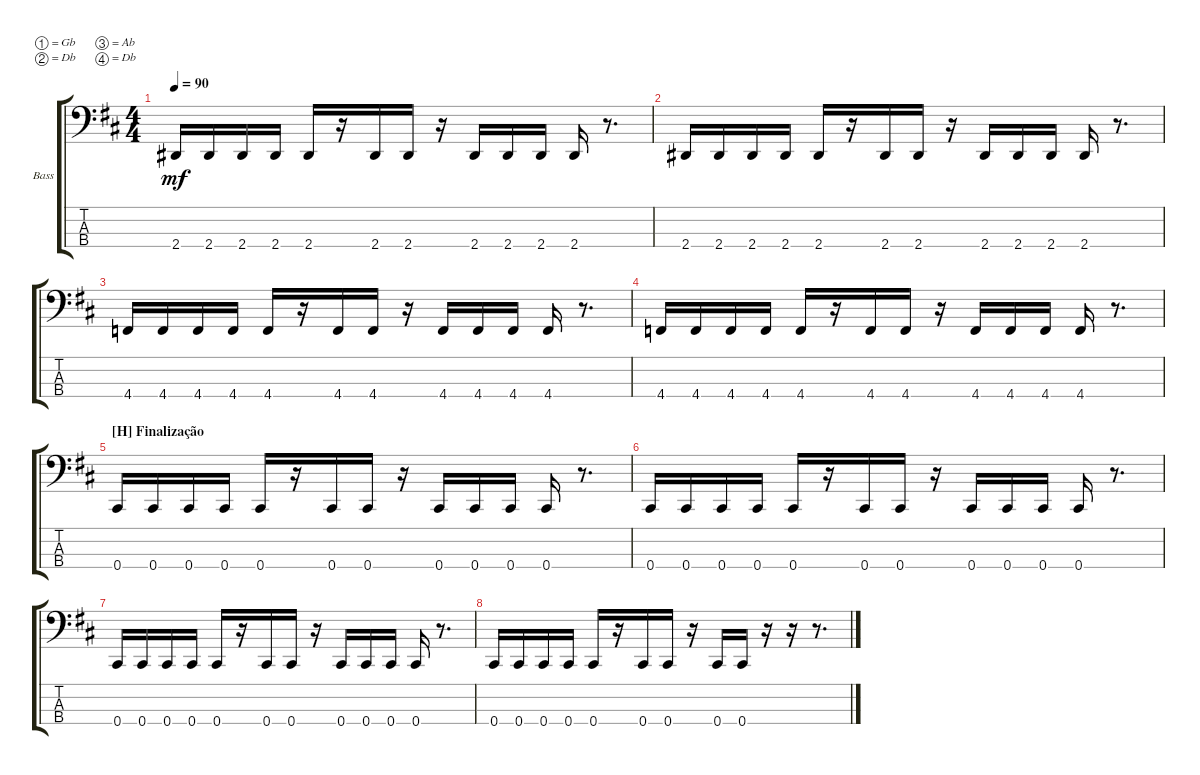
\defaultSystemsLayout 4
\bracketExtendMode groupsimilarinstruments
\firstSystemTrackNameOrientation horizontal
\otherSystemsTrackNameOrientation horizontal
\track ("Baixo" "Bass") {multiBarRest instrument electricbassfinger}
\staff {score tabs}
\tuning (Gb2 Db2 Ab1 Db1)
\ts (4 4)
\tempo 90
\clef f4
\ks d
2.4.16{dy mf} 2.4.16 2.4.16 2.4.16 2.4.16 r.16 2.4.16 2.4.16 r.16 2.4.16 2.4.16 2.4.16 2.4.16 r.8{d} |
2.4.16 2.4.16 2.4.16 2.4.16 2.4.16 r.16 2.4.16 2.4.16 r.16 2.4.16 2.4.16 2.4.16 2.4.16 r.8{d} |
4.4.16 4.4.16 4.4.16 4.4.16 4.4.16 r.16 4.4.16 4.4.16 r.16 4.4.16 4.4.16 4.4.16 4.4.16 r.8{d} |
4.4.16 4.4.16 4.4.16 4.4.16 4.4.16 r.16 4.4.16 4.4.16 r.16 4.4.16 4.4.16 4.4.16 4.4.16 r.8{d} |
\section ("H" "Finalização")
0.4.16 0.4.16 0.4.16 0.4.16 0.4.16 r.16 0.4.16 0.4.16 r.16 0.4.16 0.4.16 0.4.16 0.4.16 r.8{d} |
0.4.16 0.4.16 0.4.16 0.4.16 0.4.16 r.16 0.4.16 0.4.16 r.16 0.4.16 0.4.16 0.4.16 0.4.16 r.8{d} |
0.4.16 0.4.16 0.4.16 0.4.16 0.4.16 r.16 0.4.16 0.4.16 r.16 0.4.16 0.4.16 0.4.16 0.4.16 r.8{d} |
0.4.16 0.4.16 0.4.16 0.4.16 0.4.16 r.16 0.4.16 0.4.16 r.16 0.4.16 0.4.16 r.16 r.16 r.8{d}
